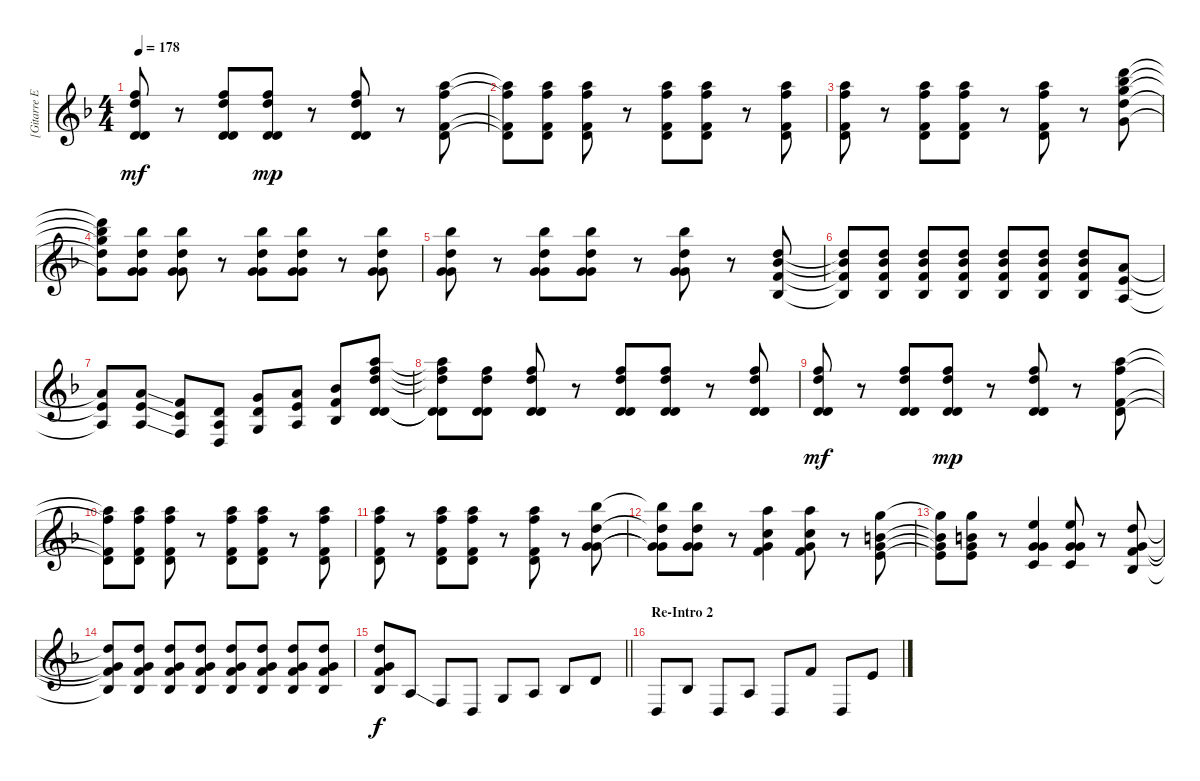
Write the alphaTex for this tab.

\track ("[Gitarre Effekt]" "[Gitarre E") {instrument distortionguitar}
\staff {score}
\tuning (E4 B3 G3 D3 A2 D2) {hide}
\ts (4 4)
\tempo 178
\clef g2
\ks dminor
(6.2 7.3 0.4 5.5).8{dy mf} r.8 (6.2 7.3 0.4 5.5).8 (6.2 7.3 0.4 5.5).8{dy mp} r.8 (6.2 7.3 0.4 5.5).8 r.8 (10.2 10.3 0.4 8.5).8 |
(10.2{t} 10.3{t} 0.4{t} 8.5{t}).8 (10.2 10.3 0.4 8.5).8 (10.2 10.3 0.4 8.5).8 r.8 (10.2 10.3 0.4 8.5).8 (10.2 10.3 0.4 8.5).8 r.8 (10.2 10.3 0.4 8.5).8 |
(10.2 10.3 0.4 8.5).8 r.8 (10.2 10.3 0.4 8.5).8 (10.2 10.3 0.4 8.5).8 r.8 (10.2 10.3 0.4 8.5).8 r.8 (10.1 11.2 12.3 12.4 10.5).8 |
(10.1{t} 11.2{t} 12.3{t} 12.4{t} 10.5{t}).8 (11.2 0.3 12.4 10.5).8 (11.2 0.3 12.4 10.5).8 r.8 (11.2 0.3 12.4 10.5).8 (11.2 0.3 12.4 10.5).8 r.8 (11.2 0.3 12.4 10.5).8 |
(11.2 0.3 12.4 10.5).8 r.8 (11.2 0.3 12.4 10.5).8 (11.2 0.3 12.4 10.5).8 r.8 (11.2 0.3 12.4 10.5).8 r.8 (7.3 8.4 8.5 8.6).8 |
(7.3{t} 8.4{t} 8.5{t} 8.6{t}).8 (7.3 8.4 8.5 8.6).8 (7.3 8.4 8.5 8.6).8 (7.3 8.4 8.5 8.6).8 (7.3 8.4 8.5 8.6).8 (7.3 8.4 8.5 8.6).8 (7.3 8.4 8.5 8.6).8 (7.4 7.5 7.6).8 |
(7.4{t} 7.5{t} 7.6{t}).8 (7.4{ss} 7.5{ss} 7.6{ss}).8 (3.4 3.5 3.6).8 (0.4 0.5 0.6).8 (5.4 5.5 5.6).8 (7.4 7.5 7.6).8 (8.4 8.5 8.6).8 (5.1 6.2 7.3 0.4 5.5).8 |
(5.1{t} 6.2{t} 7.3{t} 0.4{t} 5.5{t}).8 (6.2 7.3 0.4 5.5).8 (6.2 7.3 0.4 5.5).8 r.8 (6.2 7.3 0.4 5.5).8 (6.2 7.3 0.4 5.5).8 r.8 (6.2 7.3 0.4 5.5).8 |
(6.2 7.3 0.4 5.5).8{dy mf} r.8 (6.2 7.3 0.4 5.5).8 (6.2 7.3 0.4 5.5).8{dy mp} r.8 (6.2 7.3 0.4 5.5).8 r.8 (10.2 10.3 0.4 8.5).8 |
(10.2{t} 10.3{t} 0.4{t} 8.5{t}).8 (10.2 10.3 0.4 8.5).8 (10.2 10.3 0.4 8.5).8 r.8 (10.2 10.3 0.4 8.5).8 (10.2 10.3 0.4 8.5).8 r.8 (10.2 10.3 0.4 8.5).8 |
(10.2 10.3 0.4 8.5).8 r.8 (10.2 10.3 0.4 8.5).8 (10.2 10.3 0.4 8.5).8 r.8 (10.2 10.3 0.4 8.5).8 r.8 (11.2 0.3 12.4 10.5).8 |
(11.2{t} 0.3{t} 12.4{t} 10.5{t}).8 (11.2 0.3 12.4 10.5).8 r.8 (10.2 0.3 10.4 8.5).4 (10.2 0.3 10.4 8.5).8 r.8 (8.2 0.3 9.4 7.5).8 |
(8.2{t} 0.3{t} 9.4{t} 7.5{t}).8 (8.2 0.3 9.4 7.5).8 r.8 (5.2 0.3 5.4 3.5).4 (5.2 0.3 5.4 3.5).8 r.8 (3.2 0.3 3.4 1.5).8 |
(3.2{t} 0.3{t} 3.4{t} 1.5{t}).8 (3.2 0.3 3.4 1.5).8 (3.2 0.3 3.4 1.5).8 (3.2 0.3 3.4 1.5).8 (3.2 0.3 3.4 1.5).8 (3.2 0.3 3.4 1.5).8 (3.2 0.3 3.4 1.5).8 (3.2 0.3 3.4 1.5).8 |
\barLineRight lightlight
(3.2 0.3 3.4 1.5).8{dy f} 7.6{ss}.8{volume 12 instrument distortionguitar} 3.6.8 0.6.8 5.6.8 7.6.8 8.6.8 5.5.8 |
\section ("" "Re-Intro 2")
0.6.8 8.6.8 0.6.8 7.6.8 0.6.8 8.5.8 0.6.8 7.5.8
